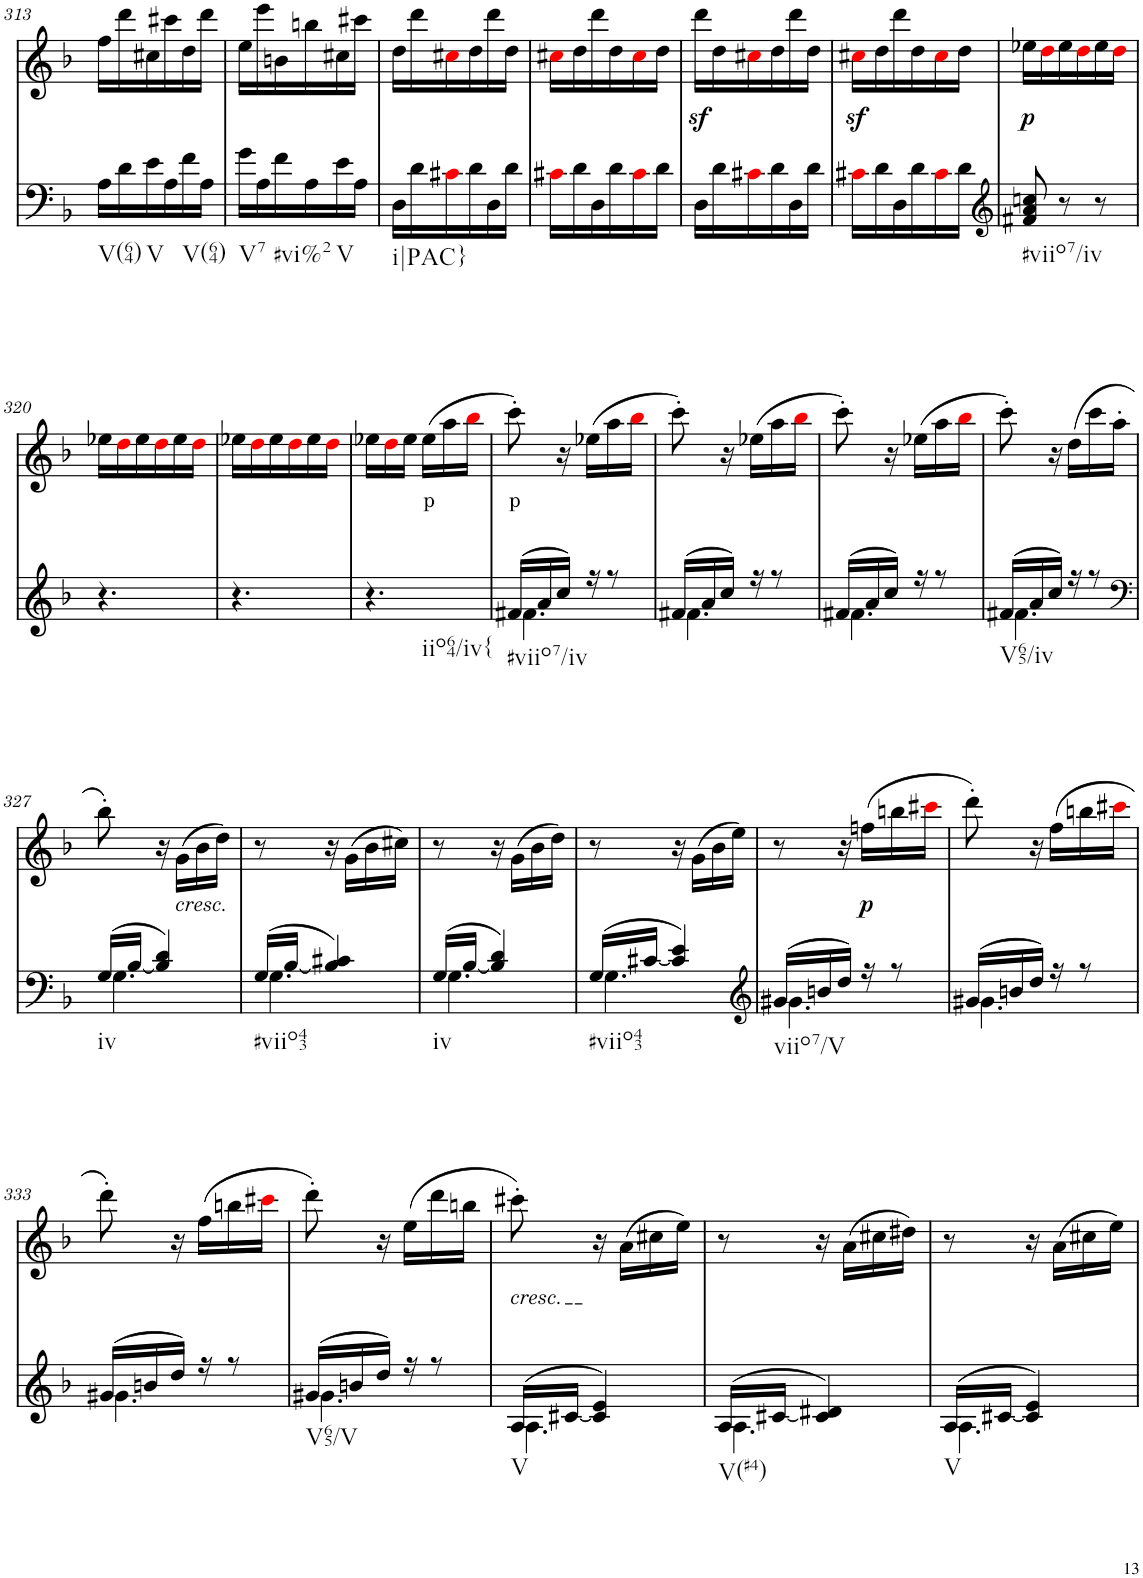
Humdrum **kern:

**kern	**kern	**text	**dynam
*part2	*part1	*part1	*part1
*staff2	*staff1	*staff1	*staff1
*I"Piano	*I"Piano	*	*
*I'Pno	*I'Pno	*	*
!!LO:PB:g=z
*clefF4	*clefG2	*	*
*k[b-]	*k[b-]	*	*
*d:	*d:	*	*
*M3/8	*M3/8	*	*
=313	=313	=313	=313
!LO:TX:b:t=V(64)	!	!	!
16A\LL	16ff\LL	.	.
16d\	16ddd\	.	.
!LO:TX:b:t=V	!	!	!
16e\	16cc#X\	.	.
16A\	16ccc#X\	.	.
!LO:TX:b:t=V(64)	!	!	!
16f\	16dd\	.	.
16A\JJ	16ddd\JJ	.	.
=314	=314	=314	=314
!LO:TX:b:t=V7	!	!	!
16g\LL	16ee\LL	.	.
16A\	16eee\	.	.
!LO:TX:b:t=#vi%2	!	!	!
16f\	16bn\	.	.
16A\	16bbn\	.	.
!LO:TX:b:t=V	!	!	!
16e\	16cc#X\	.	.
16A\JJ	16ccc#X\JJ	.	.
=315	=315	=315	=315
!LO:TX:b:t=i|PAC}	!	!	!
16D\LL	16dd\LL	.	.
16d\	16ddd\	.	.
16c#Xi\	16cc#Xi\	.	.
16d\	16dd\	.	.
16D\	16ddd\	.	.
16d\JJ	16dd\JJ	.	.
=316	=316	=316	=316
16c#Xi\LL	16cc#Xi\LL	.	.
16d\	16dd\	.	.
16D\	16ddd\	.	.
16d\	16dd\	.	.
16c#i\	16cc#i\	.	.
16d\JJ	16dd\JJ	.	.
=317	=317	=317	=317
16D\LL	16dddz<\LL	.	.
16d\	16dd\	.	.
16c#Xi\	16cc#Xi\	.	.
16d\	16dd\	.	.
16D\	16ddd\	.	.
16d\JJ	16dd\JJ	.	.
=318	=318	=318	=318
16c#Xi\LL	16cc#Xz<i\LL	.	.
16d\	16dd\	.	.
16D\	16ddd\	.	.
16d\	16dd\	.	.
16c#i\	16cc#i\	.	.
16d\JJ	16dd\JJ	.	.
=319	=319	=319	=319
*clefG2	*	*	*
!LO:TX:b:t=#viio7/iv	!	!	!
!	!	!LO:LY:b	!LO:DY:b
8f#X/ 8a/ 8ccn/	16ee-X\LL	p	p
.	16ddi\	.	.
8r	16ee-\	.	.
.	16ddi\	.	.
8r	16ee-\	.	.
.	16ddi\JJ	.	.
!!LO:LB:g=z
=320	=320	=320	=320
4.r	16ee-X\LL	.	.
.	16ddi\	.	.
.	16ee-\	.	.
.	16ddi\	.	.
.	16ee-\	.	.
.	16ddi\JJ	.	.
=321	=321	=321	=321
4.r	16ee-X\LL	.	.
.	16ddi\	.	.
.	16ee-\	.	.
.	16ddi\	.	.
.	16ee-\	.	.
.	16ddi\JJ	.	.
=322	=322	=322	=322
!LO:TX:b:t=iio64/iv{	!	!	!
4.r	16ee-X\LL	.	.
.	16ddi\	.	.
.	16ee-\JJ	.	.
!	!	!LO:LY:b	!
.	(16ee-\LL	p	.
.	16aa\	.	.
.	16bb-i\JJ	.	.
=323	=323	=323	=323
*^	*	*	*
!LO:TX:b:t=#viio7/iv	!	!	!	!
!	!	!	!LO:LY:b	!
(16f#X/LL	4.f#\	8ccc'\)	p	.
16a/	.	.	.	.
16cc/JJ)	.	16r	.	.
16r	.	(16ee-X\LL	.	.
8r	.	16aa\	.	.
.	.	16bb-i\JJ	.	.
=324	=324	=324	=324	=324
(16f#X/LL	4.f#\	8ccc'\)	.	.
16a/	.	.	.	.
16cc/JJ)	.	16r	.	.
16r	.	(16ee-X\LL	.	.
8r	.	16aa\	.	.
.	.	16bb-i\JJ	.	.
=325	=325	=325	=325	=325
(16f#X/LL	4.f#\	8ccc'\)	.	.
16a/	.	.	.	.
16cc/JJ)	.	16r	.	.
16r	.	(16ee-X\LL	.	.
8r	.	16aa\	.	.
.	.	16bb-i\JJ	.	.
=326	=326	=326	=326	=326
!LO:TX:b:t=V65/iv	!	!	!	!
(16f#X/LL	4.f#\	8ccc'\)	.	.
16a/	.	.	.	.
16cc/JJ)	.	16r	.	.
16r	.	(16dd\LL	.	.
8r	.	16ccc\	.	.
.	.	16aa'\JJ	.	.
!!LO:LB:g=z
=327	=327	=327	=327	=327
*clefF4	*	*	*	*
!LO:TX:b:t=iv	!	!	!	!
(16G/LL	4.G\	8bb-'\)	.	.
[<16B-/JJ	.	.	.	.
4B-/] 4d/)	.	16r	.	.
!	!	!LO:TX:b:i:t=cresc.	!	!
.	.	(16g\LL	.	.
.	.	16b-\	.	.
.	.	16dd\JJ)	.	.
=328	=328	=328	=328	=328
!LO:TX:b:t=#viio43	!	!	!	!
(16G/LL	4.G\	8r	.	.
[<16B-/JJ	.	.	.	.
4B-/] 4c#X/)	.	16r	.	.
.	.	(16g\LL	.	.
.	.	16b-\	.	.
.	.	16cc#X\JJ)	.	.
=329	=329	=329	=329	=329
!LO:TX:b:t=iv	!	!	!	!
(16G/LL	4.G\	8r	.	.
[<16B-/JJ	.	.	.	.
4B-/] 4d/)	.	16r	.	.
.	.	(16g\LL	.	.
.	.	16b-\	.	.
.	.	16dd\JJ)	.	.
=330	=330	=330	=330	=330
!LO:TX:b:t=#viio43	!	!	!	!
(16G/LL	4.G\	8r	.	.
[<16c#X/JJ	.	.	.	.
4c#/] 4e/)	.	16r	.	.
.	.	(16g\LL	.	.
.	.	16b-\	.	.
!	!	!	!LO:LY:b	!
.	.	16ee\JJ)	p	.
=331	=331	=331	=331	=331
*clefG2	*	*	*	*
!LO:TX:b:t=viio7/V	!	!	!	!
(16g#X/LL	4.g#\	8r	.	.
16bn/	.	.	.	.
16dd/JJ)	.	16r	.	.
!	!	!	!	!LO:DY:b
16r	.	(16ffn\LL	.	p
8r	.	16bbn\	.	.
.	.	16ccc#Xi\JJ	.	.
=332	=332	=332	=332	=332
(16g#X/LL	4.g#\	8ddd'\)	.	.
16bn/	.	.	.	.
16dd/JJ)	.	16r	.	.
16r	.	(16ff\LL	.	.
8r	.	16bbn\	.	.
.	.	16ccc#Xi\JJ	.	.
!!LO:LB:g=z
=333	=333	=333	=333	=333
(16g#X/LL	4.g#\	8ddd'\)	.	.
16bn/	.	.	.	.
16dd/JJ)	.	16r	.	.
16r	.	(16ff\LL	.	.
8r	.	16bbn\	.	.
.	.	16ccc#Xi\JJ	.	.
=334	=334	=334	=334	=334
!LO:TX:b:t=V65/V	!	!	!	!
(16g#X/LL	4.g#\	8ddd'\)	.	.
16bn/	.	.	.	.
16dd/JJ)	.	16r	.	.
16r	.	(16ee\LL	.	.
8r	.	16ddd\	.	.
.	.	16bbn\JJ	.	.
=335	=335	=335	=335	=335
!	!	!LO:TX:b:i:t=cresc.	!	!
!LO:TX:b:t=V	!	!	!	!
!	!	!	!LO:LY:b	!
(16A/LL	4.A\	8ccc#X'\)	<	.
[<16c#X/JJ	.	.	.	.
4c#/] 4e/)	.	16r	.	.
.	.	(16a\LL	.	.
.	.	16cc#X\	.	.
.	.	16ee\JJ)	.	.
=336	=336	=336	=336	=336
!LO:TX:b:t=V(#4)	!	!	!	!
(16A/LL	4.A\	8r	.	.
[<16c#X/JJ	.	.	.	.
4c#/] 4d#X/)	.	16r	.	.
.	.	(16a\LL	.	.
.	.	16cc#X\	.	.
.	.	16dd#X\JJ)	.	.
=337	=337	=337	=337	=337
!LO:TX:b:t=V	!	!	!	!
(16A/LL	4.A\	8r	.	.
[<16c#X/JJ	.	.	.	.
4c#/] 4e/)	.	16r	.	.
.	.	(16a\LL	.	.
.	.	16cc#X\	.	.
.	.	16ee\JJ)	.	.
*v	*v	*	*	*
=	=	=	=
*-	*-	*-	*-
